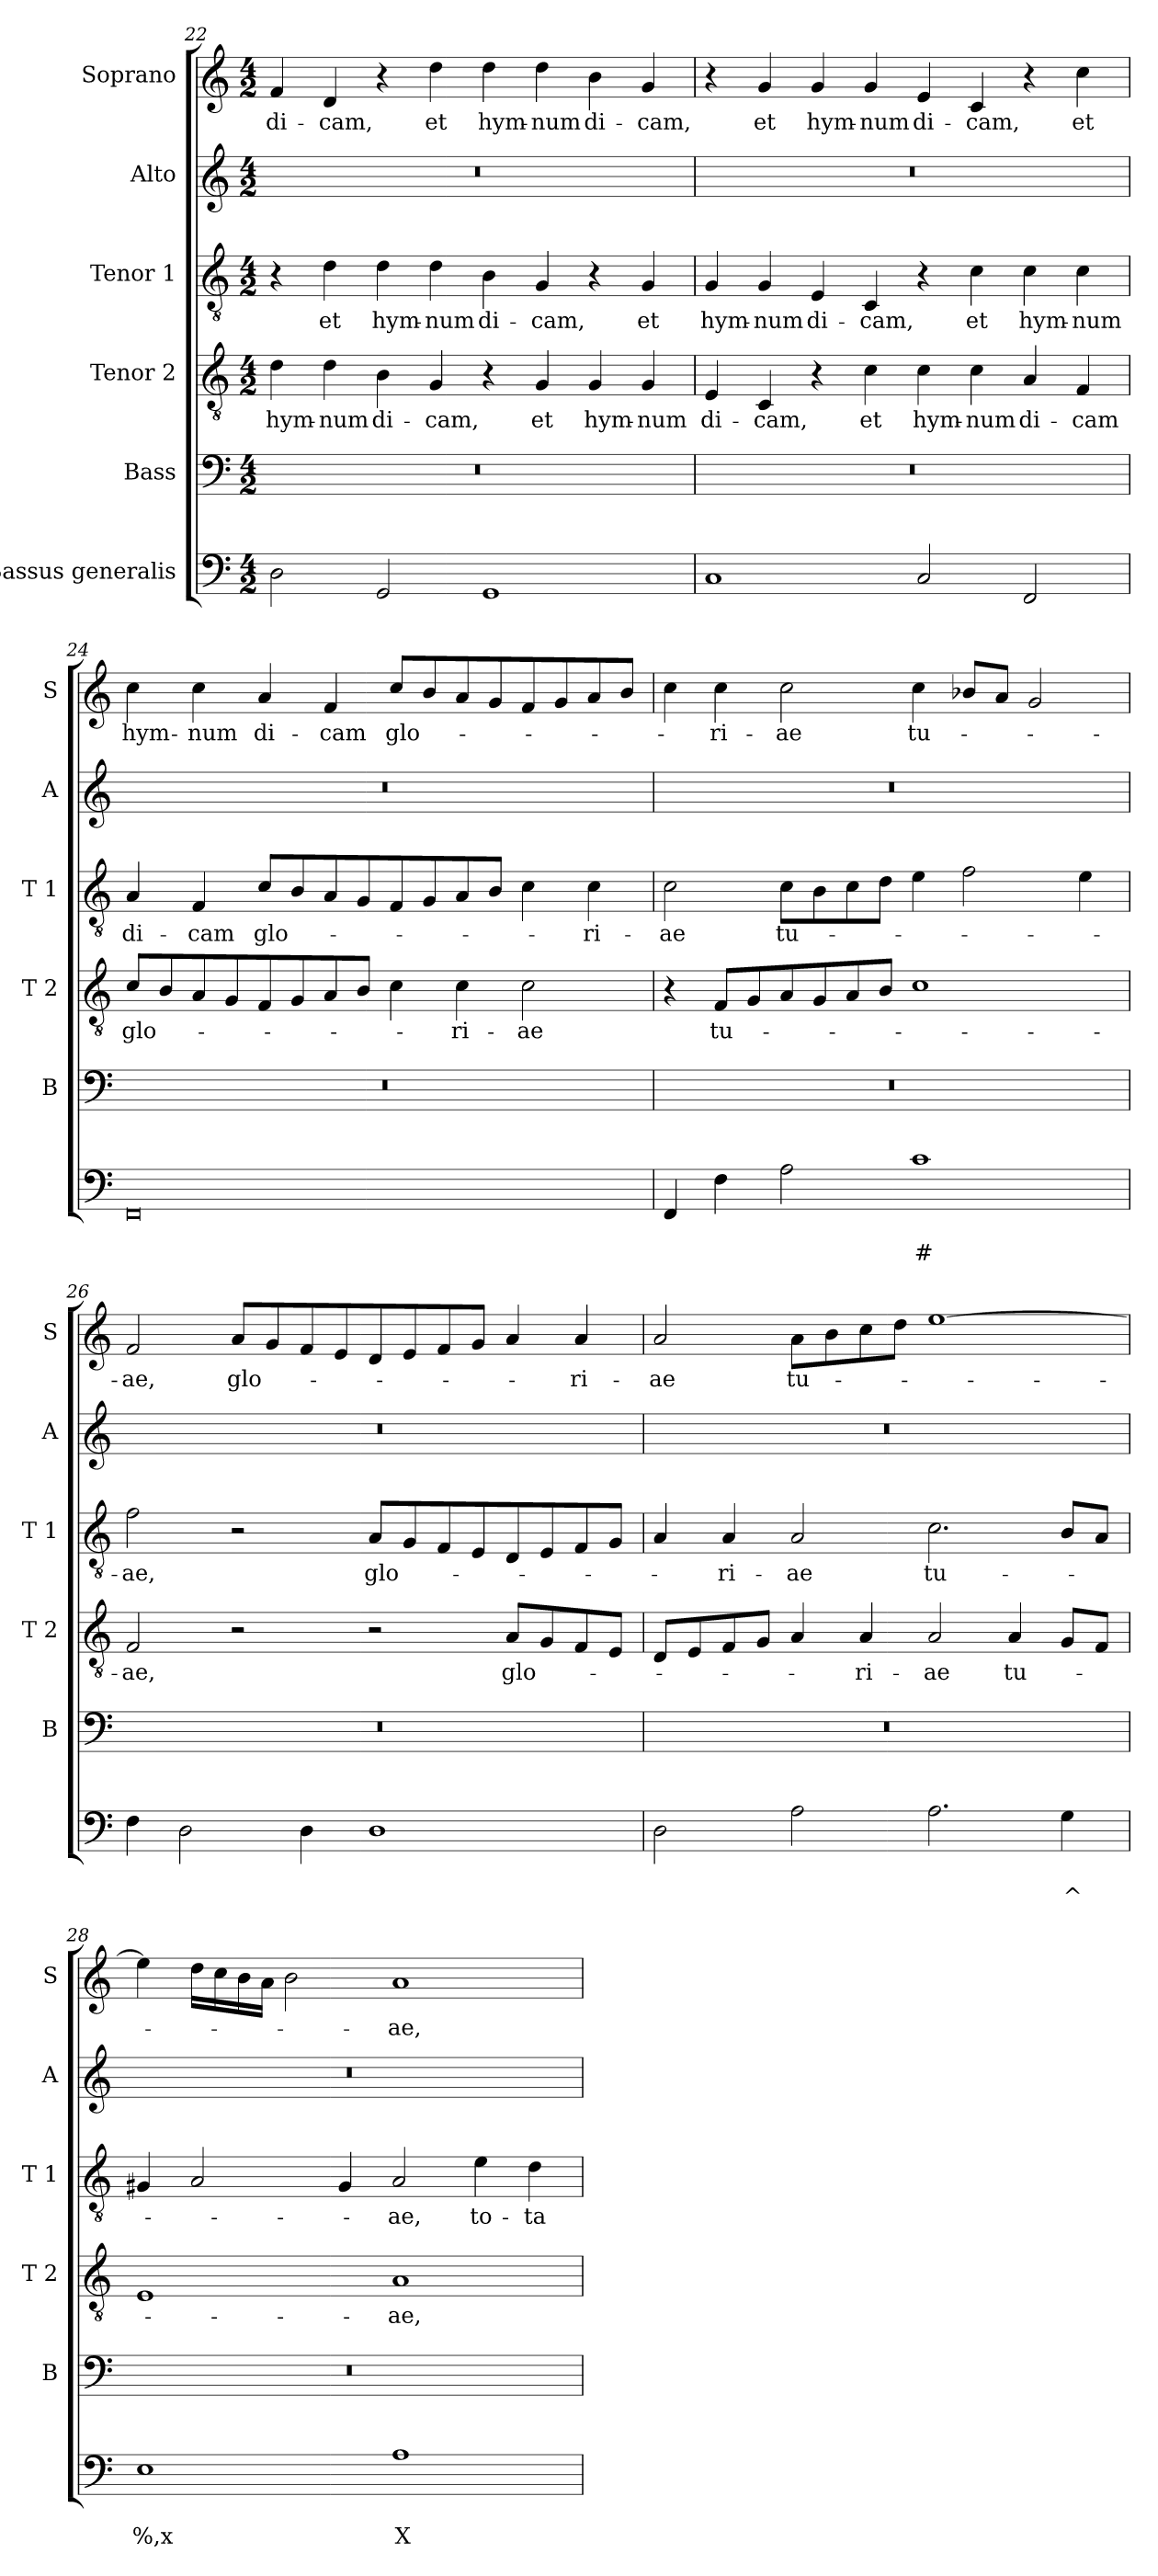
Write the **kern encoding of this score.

**kern	**text	**text	**kern	**kern	**text	**kern	**text	**kern	**kern	**text
*part6	*part6	*part6	*part5	*part4	*part4	*part3	*part3	*part2	*part1	*part1
*staff6	*staff6	*staff6	*staff5	*staff4	*staff4	*staff3	*staff3	*staff2	*staff1	*staff1
*I"Bassus generalis	*	*	*I"Bass	*I"Tenor 2	*	*I"Tenor 1	*	*I"Alto	*I"Soprano	*
*	*	*	*I'B	*I'T 2	*	*I'T 1	*	*I'A	*I'S	*
!!LO:LB:g=z
*clefF4	*	*	*clefF4	*clefGv2	*	*clefGv2	*	*clefG2	*clefG2	*
*k[]	*	*	*k[]	*k[]	*	*k[]	*	*k[]	*k[]	*
*C:	*	*	*C:	*C:	*	*C:	*	*C:	*C:	*
*M4/2	*	*	*M4/2	*M4/2	*	*M4/2	*	*M4/2	*M4/2	*
=22	=22	=22	=22	=22	=22	=22	=22	=22	=22	=22
!	!	!	!	!	!LO:LY:b	!	!	!	!	!LO:LY:b
2D\	.	.	0r	4d\	hym-	4r	.	0r	4f/	di-
!	!	!	!	!	!LO:LY:b	!	!LO:LY:b	!	!	!LO:LY:b
.	.	.	.	4d\	-num	4d\	et	.	4d/	-cam,
!	!	!	!	!	!LO:LY:b	!	!LO:LY:b	!	!	!
2GG/	.	.	.	4B\	di-	4d\	hym-	.	4r	.
!	!	!	!	!	!LO:LY:b	!	!LO:LY:b	!	!	!LO:LY:b
.	.	.	.	4G/	-cam,	4d\	-num	.	4dd\	et
!	!	!	!	!	!	!	!LO:LY:b	!	!	!LO:LY:b
1GG	.	.	.	4r	.	4B\	di-	.	4dd\	hym-
!	!	!	!	!	!LO:LY:b	!	!LO:LY:b	!	!	!LO:LY:b
.	.	.	.	4G/	et	4G/	-cam,	.	4dd\	-num
!	!	!	!	!	!LO:LY:b	!	!	!	!	!LO:LY:b
.	.	.	.	4G/	hym-	4r	.	.	4b\	di-
!	!	!	!	!	!LO:LY:b	!	!LO:LY:b	!	!	!LO:LY:b
.	.	.	.	4G/	-num	4G/	et	.	4g/	-cam,
=23	=23	=23	=23	=23	=23	=23	=23	=23	=23	=23
!	!	!	!	!	!LO:LY:b	!	!LO:LY:b	!	!	!
1C	.	.	0r	4E/	di-	4G/	hym-	0r	4r	.
!	!	!	!	!	!LO:LY:b	!	!LO:LY:b	!	!	!LO:LY:b
.	.	.	.	4C/	-cam,	4G/	-num	.	4g/	et
!	!	!	!	!	!	!	!LO:LY:b	!	!	!LO:LY:b
.	.	.	.	4r	.	4E/	di-	.	4g/	hym-
!	!	!	!	!	!LO:LY:b	!	!LO:LY:b	!	!	!LO:LY:b
.	.	.	.	4c\	et	4C/	-cam,	.	4g/	-num
!	!	!	!	!	!LO:LY:b	!	!	!	!	!LO:LY:b
2C/	.	.	.	4c\	hym-	4r	.	.	4e/	di-
!	!	!	!	!	!LO:LY:b	!	!LO:LY:b	!	!	!LO:LY:b
.	.	.	.	4c\	-num	4c\	et	.	4c/	-cam,
!	!	!	!	!	!LO:LY:b	!	!LO:LY:b	!	!	!
2FF/	.	.	.	4A/	di-	4c\	hym-	.	4r	.
!	!	!	!	!	!LO:LY:b	!	!LO:LY:b	!	!	!LO:LY:b
.	.	.	.	4F/	-cam	4c\	-num	.	4cc\	et
=24	=24	=24	=24	=24	=24	=24	=24	=24	=24	=24
!	!	!	!	!	!LO:LY:b	!	!LO:LY:b	!	!	!LO:LY:b
0FF	.	.	0r	8c/L	glo-	4A/	di-	0r	4cc\	hym-
.	.	.	.	8B/	.	.	.	.	.	.
!	!	!	!	!	!	!	!LO:LY:b	!	!	!LO:LY:b
.	.	.	.	8A/	.	4F/	-cam	.	4cc\	-num
.	.	.	.	8G/	.	.	.	.	.	.
!	!	!	!	!	!	!	!LO:LY:b	!	!	!LO:LY:b
.	.	.	.	8F/	.	8c/L	glo-	.	4a/	di-
.	.	.	.	8G/	.	8B/	.	.	.	.
!	!	!	!	!	!	!	!	!	!	!LO:LY:b
.	.	.	.	8A/	.	8A/	.	.	4f/	-cam
.	.	.	.	8B/J	.	8G/	.	.	.	.
!	!	!	!	!	!	!	!	!	!	!LO:LY:b
.	.	.	.	4c\	.	8F/	.	.	8cc/L	glo-
.	.	.	.	.	.	8G/	.	.	8b/	.
!	!	!	!	!	!LO:LY:b	!	!	!	!	!
.	.	.	.	4c\	-ri-	8A/	.	.	8a/	.
.	.	.	.	.	.	8B/J	.	.	8g/	.
!	!	!	!	!	!LO:LY:b	!	!	!	!	!
.	.	.	.	2c\	-ae	4c\	.	.	8f/	.
.	.	.	.	.	.	.	.	.	8g/	.
!	!	!	!	!	!	!	!LO:LY:b	!	!	!
.	.	.	.	.	.	4c\	-ri-	.	8a/	.
.	.	.	.	.	.	.	.	.	8b/J	.
!!LO:LB:g=z
=25	=25	=25	=25	=25	=25	=25	=25	=25	=25	=25
*^	*	*	*	*	*	*	*	*	*	*
!	!	!	!	!	!	!	!	!LO:LY:b	!	!	!
4FF/	1ryy	.	.	0r	4r	.	2c\	-ae	0r	4cc\	.
!	!	!	!	!	!	!LO:LY:b	!	!	!	!	!LO:LY:b
4F\	.	.	.	.	8F/L	tu-	.	.	.	4cc\	-ri-
.	.	.	.	.	8G/	.	.	.	.	.	.
!	!	!	!	!	!	!	!	!LO:LY:b	!	!	!LO:LY:b
2A\	.	.	.	.	8A/	.	8c\L	tu-	.	2cc\	-ae
.	.	.	.	.	8G/	.	8B\	.	.	.	.
.	.	.	.	.	8A/	.	8c\	.	.	.	.
.	.	.	.	.	8B/J	.	8d\J	.	.	.	.
!	!	!	!LO:LY:b	!	!	!	!	!	!	!	!LO:LY:b
1c	4ryy	.	#	.	1c	.	4e\	.	.	4cc\	tu-
!	!	!	!LO:LY:b	!	!	!	!	!	!	!	!
.	4ryy	.	$	.	.	.	2f\	.	.	8b-X/L	.
.	.	.	.	.	.	.	.	.	.	8a/J	.
.	4ryy	.	.	.	.	.	.	.	.	2g/	.
!	!	!	!LO:LY:b	!	!	!	!	!	!	!	!
.	4ryy	.	#	.	.	.	4e\	.	.	.	.
=26	=26	=26	=26	=26	=26	=26	=26	=26	=26	=26	=26
!	!	!	!	!	!	!LO:LY:b	!	!LO:LY:b	!	!	!LO:LY:b
*v	*v	*	*	*	*	*	*	*	*	*	*
4F\	.	.	0r	2F/	-ae,	2f\	-ae,	0r	2f/	-ae,
2D\	.	.	.	.	.	.	.	.	.	.
!	!	!	!	!	!	!	!	!	!	!LO:LY:b
.	.	.	.	2r	.	2r	.	.	8a/L	glo-
.	.	.	.	.	.	.	.	.	8g/	.
4D\	.	.	.	.	.	.	.	.	8f/	.
.	.	.	.	.	.	.	.	.	8e/	.
!	!	!	!	!	!	!	!LO:LY:b	!	!	!
1D	.	.	.	2r	.	8A/L	glo-	.	8d/	.
.	.	.	.	.	.	8G/	.	.	8e/	.
.	.	.	.	.	.	8F/	.	.	8f/	.
.	.	.	.	.	.	8E/	.	.	8g/J	.
!	!	!	!	!	!LO:LY:b	!	!	!	!	!
.	.	.	.	8A/L	glo-	8D/	.	.	4a/	.
.	.	.	.	8G/	.	8E/	.	.	.	.
!	!	!	!	!	!	!	!	!	!	!LO:LY:b
.	.	.	.	8F/	.	8F/	.	.	4a/	-ri-
.	.	.	.	8E/J	.	8G/J	.	.	.	.
=27	=27	=27	=27	=27	=27	=27	=27	=27	=27	=27
!	!	!	!	!	!	!	!	!	!	!LO:LY:b
2D\	.	.	0r	8D/L	.	4A/	.	0r	2a/	-ae
.	.	.	.	8E/	.	.	.	.	.	.
!	!	!	!	!	!	!	!LO:LY:b	!	!	!
.	.	.	.	8F/	.	4A/	-ri-	.	.	.
.	.	.	.	8G/J	.	.	.	.	.	.
!	!	!	!	!	!	!	!LO:LY:b	!	!	!LO:LY:b
2A\	.	.	.	4A/	.	2A/	-ae	.	8a\L	tu-
.	.	.	.	.	.	.	.	.	8b\	.
!	!	!	!	!	!LO:LY:b	!	!	!	!	!
.	.	.	.	4A/	-ri-	.	.	.	8cc\	.
.	.	.	.	.	.	.	.	.	8dd\J	.
!	!	!	!	!	!LO:LY:b	!	!LO:LY:b	!	!	!
2.A\	.	.	.	2A/	-ae	2.c\	tu-	.	[1ee	.
!	!	!	!	!	!LO:LY:b	!	!	!	!	!
.	.	.	.	4A/	tu-	.	.	.	.	.
!	!	!LO:LY:b	!	!	!	!	!	!	!	!
4G\	.	^	.	8G/L	.	8B/L	.	.	.	.
.	.	.	.	8F/J	.	8A/J	.	.	.	.
=28	=28	=28	=28	=28	=28	=28	=28	=28	=28	=28
*^	*	*	*	*	*	*	*	*	*	*
!	!	!	!LO:LY:b	!	!	!	!	!	!	!	!
1E	4ryy	.	%,x	0r	1E	.	4G#X/	.	0r	4ee\]	.
!	!	!	!LO:LY:b	!	!	!	!	!	!	!	!
.	4ryy	.	^,4	.	.	.	2A/	.	.	16dd\LL	.
.	.	.	.	.	.	.	.	.	.	16cc\	.
.	.	.	.	.	.	.	.	.	.	16b\	.
.	.	.	.	.	.	.	.	.	.	16a\JJ	.
!	!	!	!LO:LY:b	!	!	!	!	!	!	!	!
.	4ryy	.	%	.	.	.	.	.	.	2b\	.
!	!	!	!LO:LY:b	!	!	!	!	!	!	!	!
.	4ryy	.	x	.	.	.	4G#/	.	.	.	.
!	!	!	!LO:LY:b	!	!	!LO:LY:b	!	!LO:LY:b	!	!	!LO:LY:b
1A	1ryy	.	X	.	1A	-ae,	2A/	-ae,	.	1a	-ae,
!	!	!	!	!	!	!	!	!LO:LY:b	!	!	!
.	.	.	.	.	.	.	4e\	to-	.	.	.
!	!	!	!	!	!	!	!	!LO:LY:b	!	!	!
.	.	.	.	.	.	.	4d\	-ta	.	.	.
*v	*v	*	*	*	*	*	*	*	*	*	*
=	=	=	=	=	=	=	=	=	=	=
*-	*-	*-	*-	*-	*-	*-	*-	*-	*-	*-
